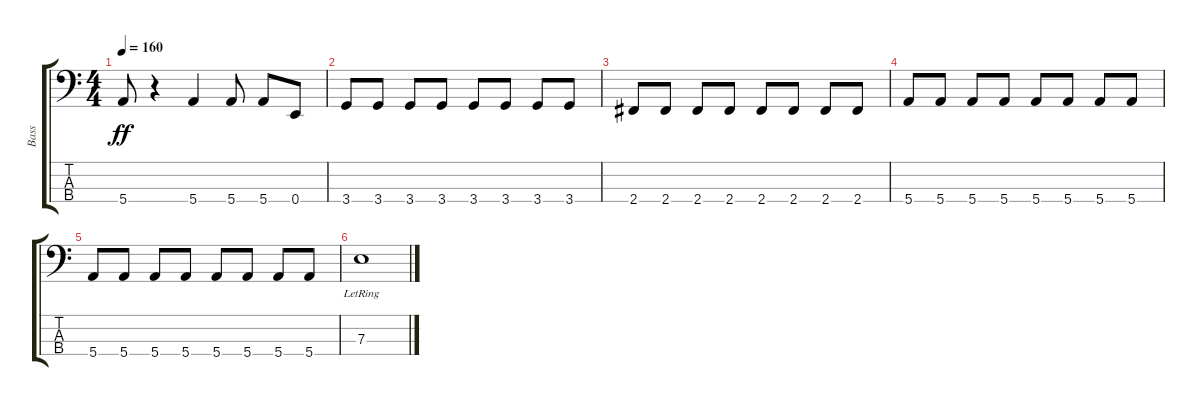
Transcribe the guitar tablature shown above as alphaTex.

\track ("Bass" "Bass") {instrument electricbassfinger}
\staff {score tabs}
\tuning (G2 D2 A1 E1) {hide}
\ts (4 4)
\tempo 160
\clef f4
\ks c
5.4.8{dy ff} r.4 5.4.4 5.4.8 5.4.8 0.4.8 |
3.4.8 3.4.8 3.4.8 3.4.8 3.4.8 3.4.8 3.4.8 3.4.8 |
2.4.8 2.4.8 2.4.8 2.4.8 2.4.8 2.4.8 2.4.8 2.4.8 |
5.4.8 5.4.8 5.4.8 5.4.8 5.4.8 5.4.8 5.4.8 5.4.8 |
5.4.8 5.4.8 5.4.8 5.4.8 5.4.8 5.4.8 5.4.8 5.4.8 |
7.3{lr}.1
